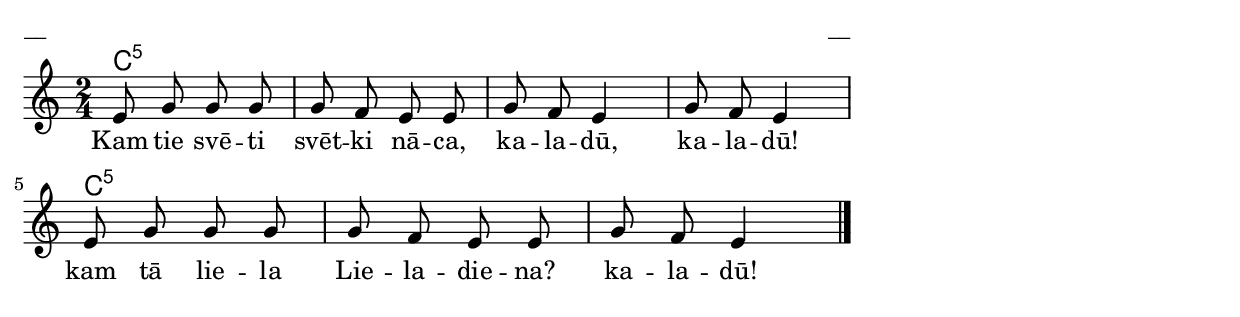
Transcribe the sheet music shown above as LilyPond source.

\version "2.13.16"
%\header {
%    title = "Kam tie svēti svētki nāca"
%}
\paper {
line-width = 14\cm
left-margin = 0.4\cm
between-system-padding = 0.1\cm
between-system-space = 0.1\cm
}
\layout {
indent = #0
ragged-last = ##f
}


chordsA = \chordmode {
\time 2/4
c2:5 | c2:5 | c2:5 | c2:5 |
c2:5 | c2:5 | c2:5 | 
}

voiceA = \relative c' {
\clef "treble"
\key c \major
\time 2/4
e8 g g g | g8 f e e |
g8 f e4 | g8 f e4 |
e8 g g g | g8 f e e |
g8 f e4 |
\bar "|."
} 

lyricA = \lyricmode {
Kam tie svē -- ti svēt -- ki nā -- ca, 
ka -- la -- dū, ka -- la -- dū!
kam tā lie -- la Lie -- la -- die -- na? ka -- la -- dū!
} 

fullScore = <<
\new ChordNames { 
\set chordChanges = ##t
\chordsA 
}
\new Staff {
<<
\new Voice = "voiceA" { \oneVoice \autoBeamOff \voiceA }
\lyricsto "voiceA" \new Lyrics \lyricA
>>
}
>>

\score {
\fullScore
\header { piece = "__" opus = "__" }
}
\markup { \with-color #(x11-color 'white) \sans \smaller "__" }
\score {
\unfoldRepeats
\fullScore
\midi {
\context { \Staff \remove "Staff_performer" }
\context { \Voice \consists "Staff_performer" }
}
}



